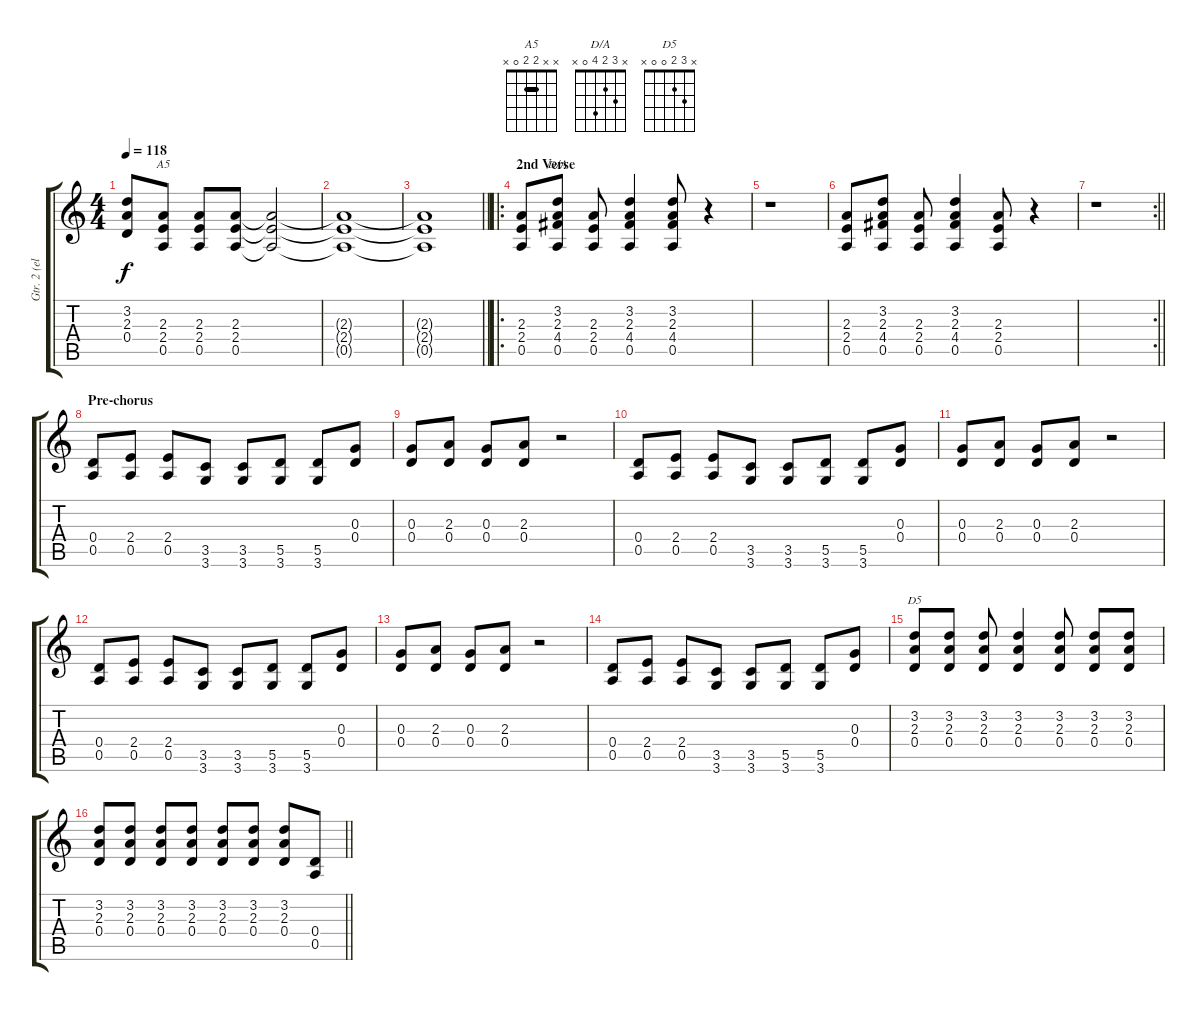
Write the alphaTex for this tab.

\track ("Gtr. 2 (elec. w/dist.)" "Gtr. 2 (el") {instrument overdrivenguitar}
\staff {score tabs}
\tuning (E4 B3 G3 D3 A2 E2) {hide}
\chord ("A5" x x 2 2 0 x) {barre 2}
\chord ("D/A" x 3 2 4 0 x)
\chord ("D5" x 3 2 0 0 x)
\ts (4 4)
\tempo 118
\clef g2
\ks c
(3.2 2.3 0.4).8{dy f} (2.3 2.4 0.5).8{ch "A5"} (2.3 2.4 0.5).8 (2.3 2.4 0.5).8 (2.3{t} 2.4{t} 0.5{t}).2 |
(2.3{t} 2.4{t} 0.5{t}).1 |
\barLineRight lightlight
(2.3{t} 2.4{t} 0.5{t}).1 |
\ro
\section ("" "2nd Verse")
(2.3 2.4 0.5).8 (3.2 2.3 4.4 0.5).8{ch "D/A"} (2.3 2.4 0.5).8 (3.2 2.3 4.4 0.5).4 (3.2 2.3 4.4 0.5).8 r.4 |
r.1 |
(2.3 2.4 0.5).8 (3.2 2.3 4.4 0.5).8 (2.3 2.4 0.5).8 (3.2 2.3 4.4 0.5).4 (2.3 2.4 0.5).8 r.4 |
\rc 2
\barLineRight lightlight
r.1 |
\section ("" "Pre-chorus")
(0.4 0.5).8 (2.4 0.5).8 (2.4 0.5).8 (3.5 3.6).8 (3.5 3.6).8 (5.5 3.6).8 (5.5 3.6).8 (0.3 0.4).8 |
(0.3 0.4).8 (2.3 0.4).8 (0.3 0.4).8 (2.3 0.4).8 r.2 |
(0.4 0.5).8 (2.4 0.5).8 (2.4 0.5).8 (3.5 3.6).8 (3.5 3.6).8 (5.5 3.6).8 (5.5 3.6).8 (0.3 0.4).8 |
(0.3 0.4).8 (2.3 0.4).8 (0.3 0.4).8 (2.3 0.4).8 r.2 |
(0.4 0.5).8 (2.4 0.5).8 (2.4 0.5).8 (3.5 3.6).8 (3.5 3.6).8 (5.5 3.6).8 (5.5 3.6).8 (0.3 0.4).8 |
(0.3 0.4).8 (2.3 0.4).8 (0.3 0.4).8 (2.3 0.4).8 r.2 |
(0.4 0.5).8 (2.4 0.5).8 (2.4 0.5).8 (3.5 3.6).8 (3.5 3.6).8 (5.5 3.6).8 (5.5 3.6).8 (0.3 0.4).8 |
(3.2 2.3 0.4).8{ch "D5"} (3.2 2.3 0.4).8 (3.2 2.3 0.4).8 (3.2 2.3 0.4).4 (3.2 2.3 0.4).8 (3.2 2.3 0.4).8 (3.2 2.3 0.4).8 |
\barLineRight lightlight
(3.2 2.3 0.4).8 (3.2 2.3 0.4).8 (3.2 2.3 0.4).8 (3.2 2.3 0.4).8 (3.2 2.3 0.4).8 (3.2 2.3 0.4).8 (3.2 2.3 0.4).8 (0.4 0.5).8
